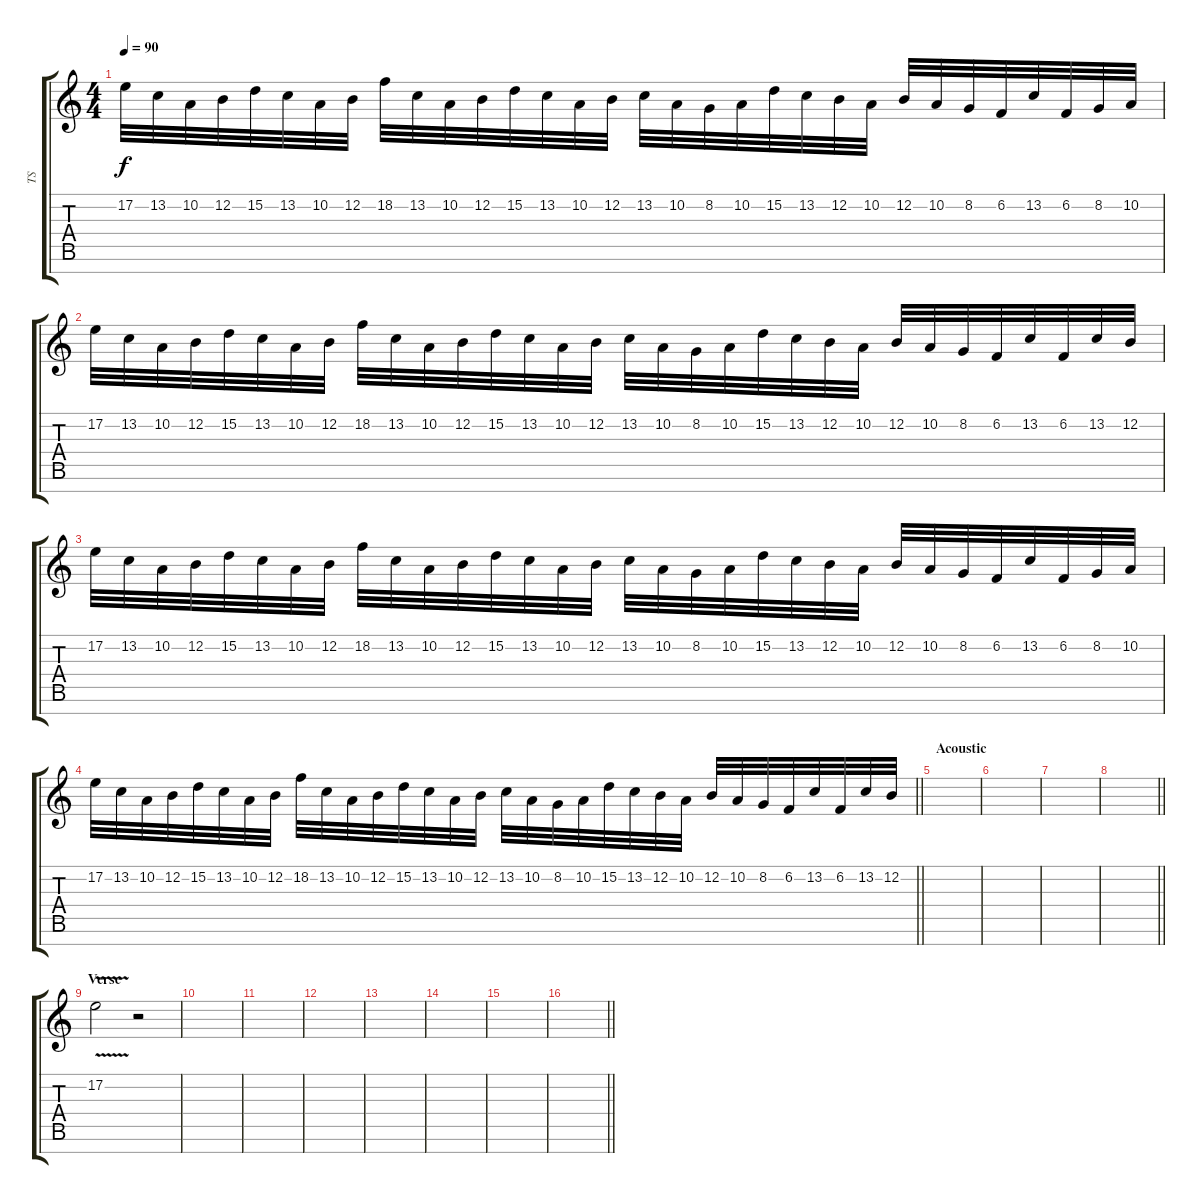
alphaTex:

\track ("TS" "TS") {instrument tremolostrings}
\staff {score tabs}
\tuning (E4 B3 G3 D3 A2 E2 B1) {hide}
\ts (4 4)
\tempo 90
\clef g2
\ks c
17.2.32{dy f} 13.2.32 10.2.32 12.2.32 15.2.32 13.2.32 10.2.32 12.2.32 18.2.32 13.2.32 10.2.32 12.2.32 15.2.32 13.2.32 10.2.32 12.2.32 13.2.32 10.2.32 8.2.32 10.2.32 15.2.32 13.2.32 12.2.32 10.2.32 12.2.32 10.2.32 8.2.32 6.2.32 13.2.32 6.2.32 8.2.32 10.2.32 |
17.2.32 13.2.32 10.2.32 12.2.32 15.2.32 13.2.32 10.2.32 12.2.32 18.2.32 13.2.32 10.2.32 12.2.32 15.2.32 13.2.32 10.2.32 12.2.32 13.2.32 10.2.32 8.2.32 10.2.32 15.2.32 13.2.32 12.2.32 10.2.32 12.2.32 10.2.32 8.2.32 6.2.32 13.2.32 6.2.32 13.2.32 12.2.32 |
17.2.32 13.2.32 10.2.32 12.2.32 15.2.32 13.2.32 10.2.32 12.2.32 18.2.32 13.2.32 10.2.32 12.2.32 15.2.32 13.2.32 10.2.32 12.2.32 13.2.32 10.2.32 8.2.32 10.2.32 15.2.32 13.2.32 12.2.32 10.2.32 12.2.32 10.2.32 8.2.32 6.2.32 13.2.32 6.2.32 8.2.32 10.2.32 |
\barLineRight lightlight
17.2.32 13.2.32 10.2.32 12.2.32 15.2.32 13.2.32 10.2.32 12.2.32 18.2.32 13.2.32 10.2.32 12.2.32 15.2.32 13.2.32 10.2.32 12.2.32 13.2.32 10.2.32 8.2.32 10.2.32 15.2.32 13.2.32 12.2.32 10.2.32 12.2.32 10.2.32 8.2.32 6.2.32 13.2.32 6.2.32 13.2.32 12.2.32 |
\section ("" "Acoustic")
|
|
|
\barLineRight lightlight
|
\section ("" "Verse")
17.2{v}.2 r.2 |
|
|
|
|
|
|
\barLineRight lightlight
